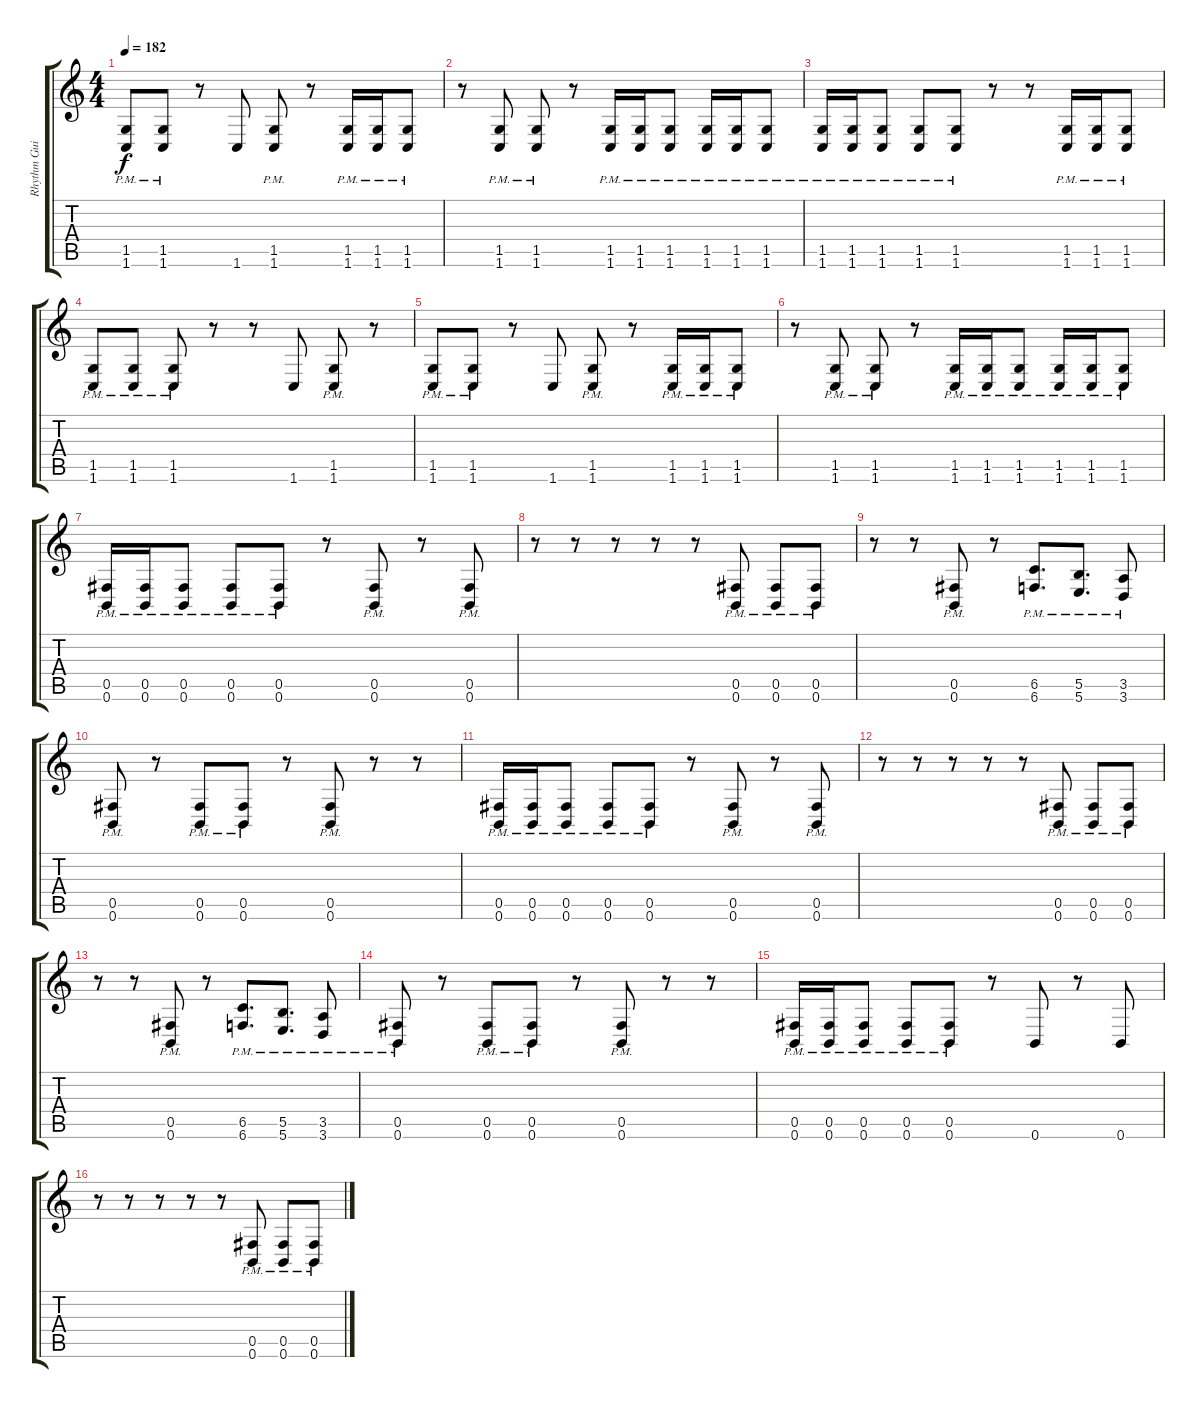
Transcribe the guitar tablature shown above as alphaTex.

\track ("Rhythm Guitar 2" "Rhythm Gui") {instrument distortionguitar}
\staff {score tabs}
\tuning (Db4 Ab3 E3 B2 Gb2 B1) {hide}
\ts (4 4)
\tempo 182
\clef g2
\ks c
(1.5{pm} 1.6{pm}).8{dy f} (1.5{pm} 1.6{pm}).8 r.8 1.6.8 (1.5{pm} 1.6{pm}).8 r.8 (1.5{pm} 1.6{pm}).16 (1.5{pm} 1.6{pm}).16 (1.5{pm} 1.6{pm}).8 |
r.8 (1.5{pm} 1.6{pm}).8 (1.5{pm} 1.6{pm}).8 r.8 (1.5{pm} 1.6{pm}).16 (1.5{pm} 1.6{pm}).16 (1.5{pm} 1.6{pm}).8 (1.5{pm} 1.6{pm}).16 (1.5{pm} 1.6{pm}).16 (1.5{pm} 1.6{pm}).8 |
(1.5{pm} 1.6{pm}).16 (1.5{pm} 1.6{pm}).16 (1.5{pm} 1.6{pm}).8 (1.5{pm} 1.6{pm}).8 (1.5{pm} 1.6{pm}).8 r.8 r.8 (1.5{pm} 1.6{pm}).16 (1.5{pm} 1.6{pm}).16 (1.5{pm} 1.6{pm}).8 |
(1.5{pm} 1.6{pm}).8 (1.5{pm} 1.6{pm}).8 (1.5{pm} 1.6{pm}).8 r.8 r.8 1.6.8 (1.5{pm} 1.6{pm}).8 r.8 |
(1.5{pm} 1.6{pm}).8 (1.5{pm} 1.6{pm}).8 r.8 1.6.8 (1.5{pm} 1.6{pm}).8 r.8 (1.5{pm} 1.6{pm}).16 (1.5{pm} 1.6{pm}).16 (1.5{pm} 1.6{pm}).8 |
r.8 (1.5{pm} 1.6{pm}).8 (1.5{pm} 1.6{pm}).8 r.8 (1.5{pm} 1.6{pm}).16 (1.5{pm} 1.6{pm}).16 (1.5{pm} 1.6{pm}).8 (1.5{pm} 1.6{pm}).16 (1.5{pm} 1.6{pm}).16 (1.5{pm} 1.6{pm}).8 |
(0.5{pm} 0.6{pm}).16 (0.5{pm} 0.6{pm}).16 (0.5{pm} 0.6{pm}).8 (0.5{pm} 0.6{pm}).8 (0.5{pm} 0.6{pm}).8 r.8 (0.5{pm} 0.6{pm}).8 r.8 (0.5{pm} 0.6{pm}).8 |
r.8 r.8 r.8 r.8 r.8 (0.5{pm} 0.6{pm}).8 (0.5{pm} 0.6{pm}).8 (0.5{pm} 0.6{pm}).8 |
r.8 r.8 (0.5{pm} 0.6{pm}).8 r.8 (6.5{pm} 6.6{pm}).8{d} (5.5{pm} 5.6{pm}).8{d} (3.5{pm} 3.6{pm}).8 |
(0.5{pm} 0.6{pm}).8 r.8 (0.5{pm} 0.6{pm}).8 (0.5{pm} 0.6{pm}).8 r.8 (0.5{pm} 0.6{pm}).8 r.8 r.8 |
(0.5{pm} 0.6{pm}).16 (0.5{pm} 0.6{pm}).16 (0.5{pm} 0.6{pm}).8 (0.5{pm} 0.6{pm}).8 (0.5{pm} 0.6{pm}).8 r.8 (0.5{pm} 0.6{pm}).8 r.8 (0.5{pm} 0.6{pm}).8 |
r.8 r.8 r.8 r.8 r.8 (0.5{pm} 0.6{pm}).8 (0.5{pm} 0.6{pm}).8 (0.5{pm} 0.6{pm}).8 |
r.8 r.8 (0.5{pm} 0.6{pm}).8 r.8 (6.5{pm} 6.6{pm}).8{d} (5.5{pm} 5.6{pm}).8{d} (3.5{pm} 3.6{pm}).8 |
(0.5{pm} 0.6{pm}).8 r.8 (0.5{pm} 0.6{pm}).8 (0.5{pm} 0.6{pm}).8 r.8 (0.5{pm} 0.6{pm}).8 r.8 r.8 |
(0.5{pm} 0.6{pm}).16 (0.5{pm} 0.6{pm}).16 (0.5{pm} 0.6{pm}).8 (0.5{pm} 0.6{pm}).8 (0.5{pm} 0.6{pm}).8 r.8 0.6.8 r.8 0.6.8 |
r.8 r.8 r.8 r.8 r.8 (0.5{pm} 0.6{pm}).8 (0.5{pm} 0.6{pm}).8 (0.5{pm} 0.6{pm}).8
